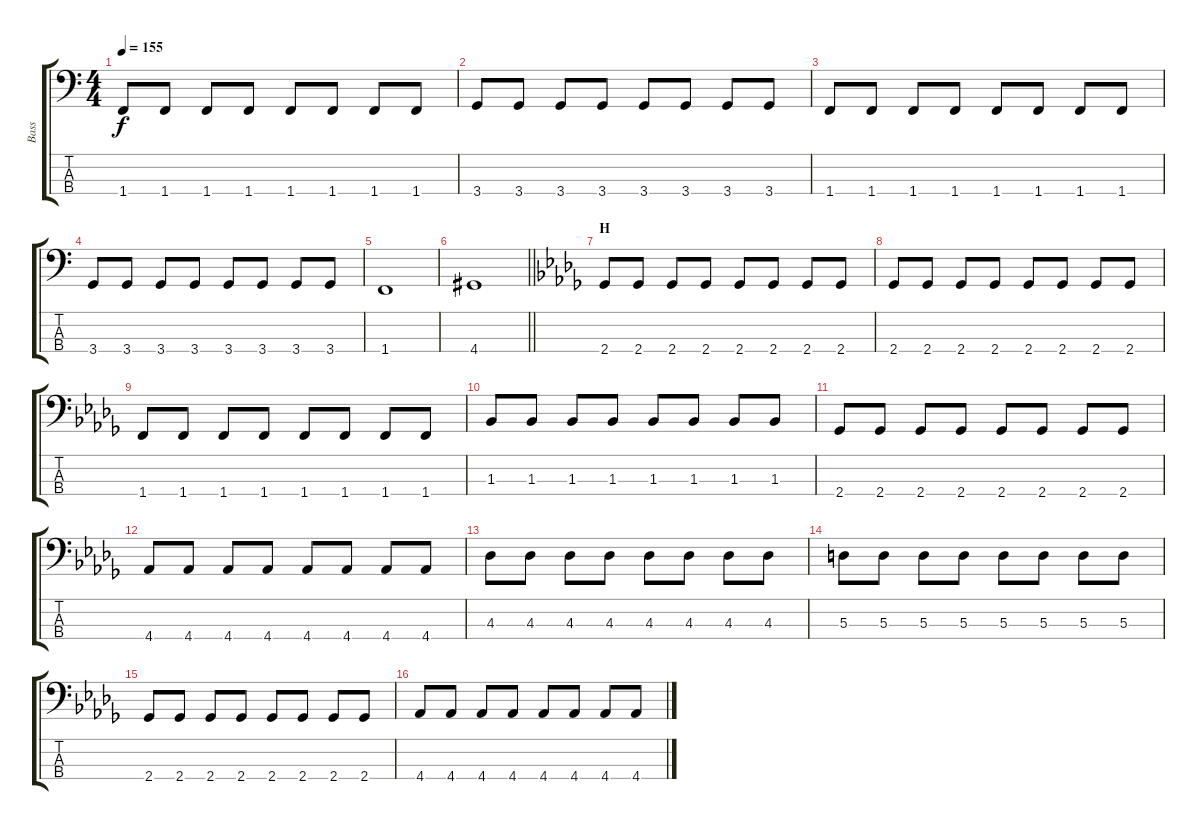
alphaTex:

\track ("Bass" "Bass") {instrument electricbasspick}
\staff {score tabs}
\tuning (G2 D2 A1 E1) {hide}
\ts (4 4)
\tempo 155
\clef f4
\ks c
1.4.8{dy f} 1.4.8 1.4.8 1.4.8 1.4.8 1.4.8 1.4.8 1.4.8 |
3.4.8 3.4.8 3.4.8 3.4.8 3.4.8 3.4.8 3.4.8 3.4.8 |
1.4.8 1.4.8 1.4.8 1.4.8 1.4.8 1.4.8 1.4.8 1.4.8 |
3.4.8 3.4.8 3.4.8 3.4.8 3.4.8 3.4.8 3.4.8 3.4.8 |
1.4.1 |
\barLineRight lightlight
4.4.1 |
\section ("" "H")
\ks db
2.4.8 2.4.8 2.4.8 2.4.8 2.4.8 2.4.8 2.4.8 2.4.8 |
2.4.8 2.4.8 2.4.8 2.4.8 2.4.8 2.4.8 2.4.8 2.4.8 |
1.4.8 1.4.8 1.4.8 1.4.8 1.4.8 1.4.8 1.4.8 1.4.8 |
1.3.8 1.3.8 1.3.8 1.3.8 1.3.8 1.3.8 1.3.8 1.3.8 |
2.4.8 2.4.8 2.4.8 2.4.8 2.4.8 2.4.8 2.4.8 2.4.8 |
4.4.8 4.4.8 4.4.8 4.4.8 4.4.8 4.4.8 4.4.8 4.4.8 |
4.3.8 4.3.8 4.3.8 4.3.8 4.3.8 4.3.8 4.3.8 4.3.8 |
5.3.8 5.3.8 5.3.8 5.3.8 5.3.8 5.3.8 5.3.8 5.3.8 |
2.4.8 2.4.8 2.4.8 2.4.8 2.4.8 2.4.8 2.4.8 2.4.8 |
4.4.8 4.4.8 4.4.8 4.4.8 4.4.8 4.4.8 4.4.8 4.4.8
